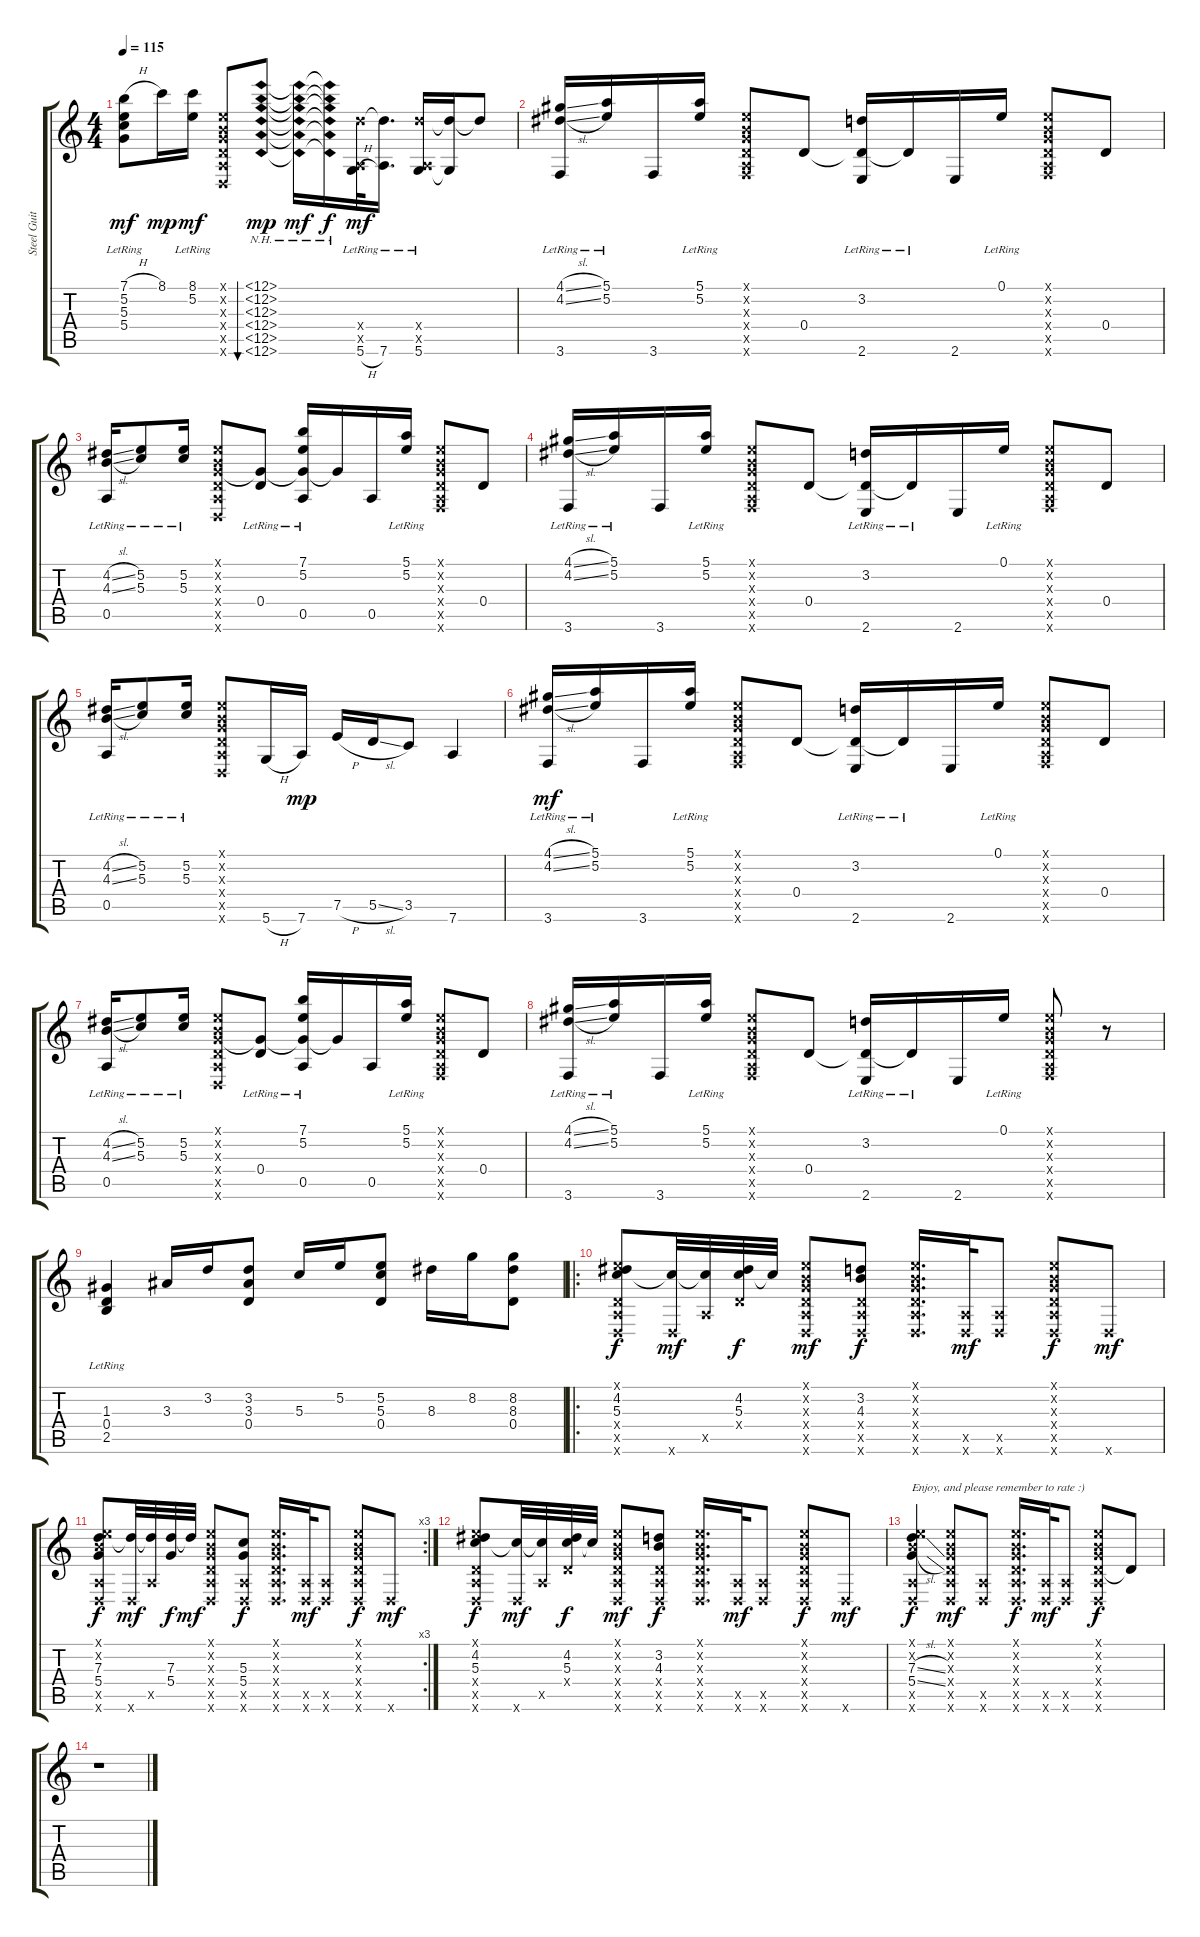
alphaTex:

\track ("Steel Guitar" "Steel Guit") {instrument acousticguitarsteel}
\staff {score tabs}
\tuning (E4 B3 G3 D3 A2 D2) {hide}
\ts (4 4)
\tempo 115
\clef g2
\ks c
(7.1{h} 5.2{lr} 5.3{lr} 5.4).8{dy mf} 8.1.16{dy mp} (8.1{lr} 5.2{lr}).16{dy mf} (0.1{x} 0.2{x} 0.3{x} 0.4{x} 0.5{x} 0.6{x}).8 (12.1{nh} 12.2{nh} 12.3{nh} 12.4{nh} 12.5{nh} 12.6{nh}).8{bu 30 dy mp} (12.1{nh t} 12.2{nh t} 12.3{nh t} 12.4{nh t} 12.5{nh t} 12.6{nh t}).16{dy mf} (12.1{nh t} 12.2{nh t} 12.3{nh t} 12.4{nh t} 12.5{nh t} 12.6{nh t}).16{dy f} (12.4{x} 0.5{x} 5.6{h lr}).32{dy mf} (12.4{t} 7.6{lr}).16{d} (12.4{x} 0.5{x} 5.6{lr}).16 (12.4{t} 5.6{t}).16 12.4{t}.8 |
(4.1{sl lr} 4.2{sl lr} 3.6).16 (5.1{lr} 5.2{lr}).16 3.6.16 (5.1{lr} 5.2{lr}).16 (0.1{x} 0.2{x} 0.3{x} 0.4{x} 0.5{x} 3.6{x}).8 0.4.8 (3.2{lr} 0.4{lr t} 2.6).16 0.4{lr t}.16 2.6.16 0.1{lr}.16 (0.1{x} 0.2{x} 0.3{x} 0.4{x} 0.5{x} 3.6{x}).8 0.4.8 |
(4.2{sl lr} 4.3{sl} 0.5{lr}).16 (5.2{lr} 5.3).8 (5.2{lr} 5.3).16 (0.1{x} 0.2{x} 0.3{x} 0.4{x} 0.5{x} 0.6{x}).8 (0.3{t} 0.4{lr}).8 (7.1{lr} 5.2{lr} 0.3{t} 0.5).16 0.3{t}.16 0.5.16 (5.1{lr} 5.2{lr}).16 (0.1{x} 0.2{x} 0.3{x} 0.4{x} 0.5{x} 3.6{x}).8 0.4.8 |
(4.1{sl lr} 4.2{sl lr} 3.6).16 (5.1{lr} 5.2{lr}).16 3.6.16 (5.1{lr} 5.2{lr}).16 (0.1{x} 0.2{x} 0.3{x} 0.4{x} 0.5{x} 3.6{x}).8 0.4.8 (3.2{lr} 0.4{lr t} 2.6).16 0.4{lr t}.16 2.6.16 0.1{lr}.16 (0.1{x} 0.2{x} 0.3{x} 0.4{x} 0.5{x} 3.6{x}).8 0.4.8 |
(4.2{sl lr} 4.3{sl} 0.5{lr}).16 (5.2{lr} 5.3).8 (5.2{lr} 5.3).16 (0.1{x} 0.2{x} 0.3{x} 0.4{x} 0.5{x} 0.6{x}).8 5.6{h}.16 7.6.16{dy mp} 7.5{h}.16 5.5{sl}.16 3.5.8 7.6.4 |
(4.1{sl lr} 4.2{sl lr} 3.6).16{dy mf} (5.1{lr} 5.2{lr}).16 3.6.16 (5.1{lr} 5.2{lr}).16 (0.1{x} 0.2{x} 0.3{x} 0.4{x} 0.5{x} 3.6{x}).8 0.4.8 (3.2{lr} 0.4{lr t} 2.6).16 0.4{lr t}.16 2.6.16 0.1{lr}.16 (0.1{x} 0.2{x} 0.3{x} 0.4{x} 0.5{x} 3.6{x}).8 0.4.8 |
(4.2{sl lr} 4.3{sl} 0.5{lr}).16 (5.2{lr} 5.3).8 (5.2{lr} 5.3).16 (0.1{x} 0.2{x} 0.3{x} 0.4{x} 0.5{x} 0.6{x}).8 (0.3{t} 0.4{lr}).8 (7.1{lr} 5.2{lr} 0.3{t} 0.5).16 0.3{t}.16 0.5.16 (5.1{lr} 5.2{lr}).16 (0.1{x} 0.2{x} 0.3{x} 0.4{x} 0.5{x} 3.6{x}).8 0.4.8 |
(4.1{sl lr} 4.2{sl lr} 3.6).16 (5.1{lr} 5.2{lr}).16 3.6.16 (5.1{lr} 5.2{lr}).16 (0.1{x} 0.2{x} 0.3{x} 0.4{x} 0.5{x} 3.6{x}).8 0.4.8 (3.2{lr} 0.4{lr t} 2.6).16 0.4{lr t}.16 2.6.16 0.1{lr}.16 (0.1{x} 0.2{x} 0.3{x} 0.4{x} 0.5{x} 3.6{x}).8 r.8 |
(1.3{lr} 0.4{lr} 2.5{lr}).4 3.3.16 3.2.16 (3.2 3.3 0.4).8 5.3.16 5.2.16 (5.2 5.3 0.4).8 8.3.16 8.2.16 (8.2 8.3 0.4).8 |
\ro
(0.1{x} 4.2 5.3 0.4{x} 0.5{x} 0.6{x}).8{dy f} (5.3{t} 0.6{x}).32{dy mf} (5.3{t} 0.5{x}).32 (4.2 5.3 0.4{x}).32{dy f} 5.3{t}.32 (0.1{x} 0.2{x} 0.3{x} 0.4{x} 0.5{x} 0.6{x}).8{dy mf} (3.2 4.3 0.4{x} 0.5{x} 0.6{x}).8{dy f} (0.1{x} 0.2{x} 0.3{x} 0.4{x} 0.5{x} 0.6{x}).16{d} (0.5{x} 0.6{x}).32{dy mf} (0.5{x} 0.6{x}).8 (0.1{x} 0.2{x} 0.3{x} 0.4{x} 0.5{x} 0.6{x}).8{dy f} 0.6{x}.8{dy mf} |
\rc 3
(0.1{x} 0.2{x} 7.3 5.4 0.5{x} 0.6{x}).8{dy f} (7.3{t} 0.6{x}).32{dy mf} (7.3{t} 0.5{x}).32 (7.3 5.4).32{dy f} 7.3{t}.32{dy mf} (0.1{x} 0.2{x} 0.3{x} 0.4{x} 0.5{x} 0.6{x}).8 (5.3 5.4 0.5{x} 0.6{x}).8{dy f} (0.1{x} 0.2{x} 0.3{x} 0.4{x} 0.5{x} 0.6{x}).16{d} (0.5{x} 0.6{x}).32{dy mf} (0.5{x} 0.6{x}).8 (0.1{x} 0.2{x} 0.3{x} 0.4{x} 0.5{x} 0.6{x}).8{dy f} 0.6{x}.8{dy mf} |
(0.1{x} 4.2 5.3 0.4{x} 0.5{x} 0.6{x}).8{dy f} (5.3{t} 0.6{x}).32{dy mf} (5.3{t} 0.5{x}).32 (4.2 5.3 0.4{x}).32{dy f} 5.3{t}.32 (0.1{x} 0.2{x} 0.3{x} 0.4{x} 0.5{x} 0.6{x}).8{dy mf} (3.2 4.3 0.4{x} 0.5{x} 0.6{x}).8{dy f} (0.1{x} 0.2{x} 0.3{x} 0.4{x} 0.5{x} 0.6{x}).16{d} (0.5{x} 0.6{x}).32{dy mf} (0.5{x} 0.6{x}).8 (0.1{x} 0.2{x} 0.3{x} 0.4{x} 0.5{x} 0.6{x}).8{dy f} 0.6{x}.8{dy mf} |
(0.1{x} 0.2{x} 7.3{sl} 5.4{sl} 0.5{x} 0.6{x}).4{txt "Enjoy, and please remember to rate :) " dy f} (0.1{x} 0.2{x} 0.3{x} 0.4{x} 0.5{x} 0.6{x}).8{dy mf} (0.5{x} 0.6{x}).8 (0.1{x} 0.2{x} 0.3{x} 0.4{x} 0.5{x} 0.6{x}).16{d dy f} (0.5{x} 0.6{x}).32{dy mf} (0.5{x} 0.6{x}).8 (0.1{x} 0.2{x} 0.3{x} 0.4{x} 0.5{x} 0.6{x}).8{dy f} 0.4{t}.8 |
r.1
